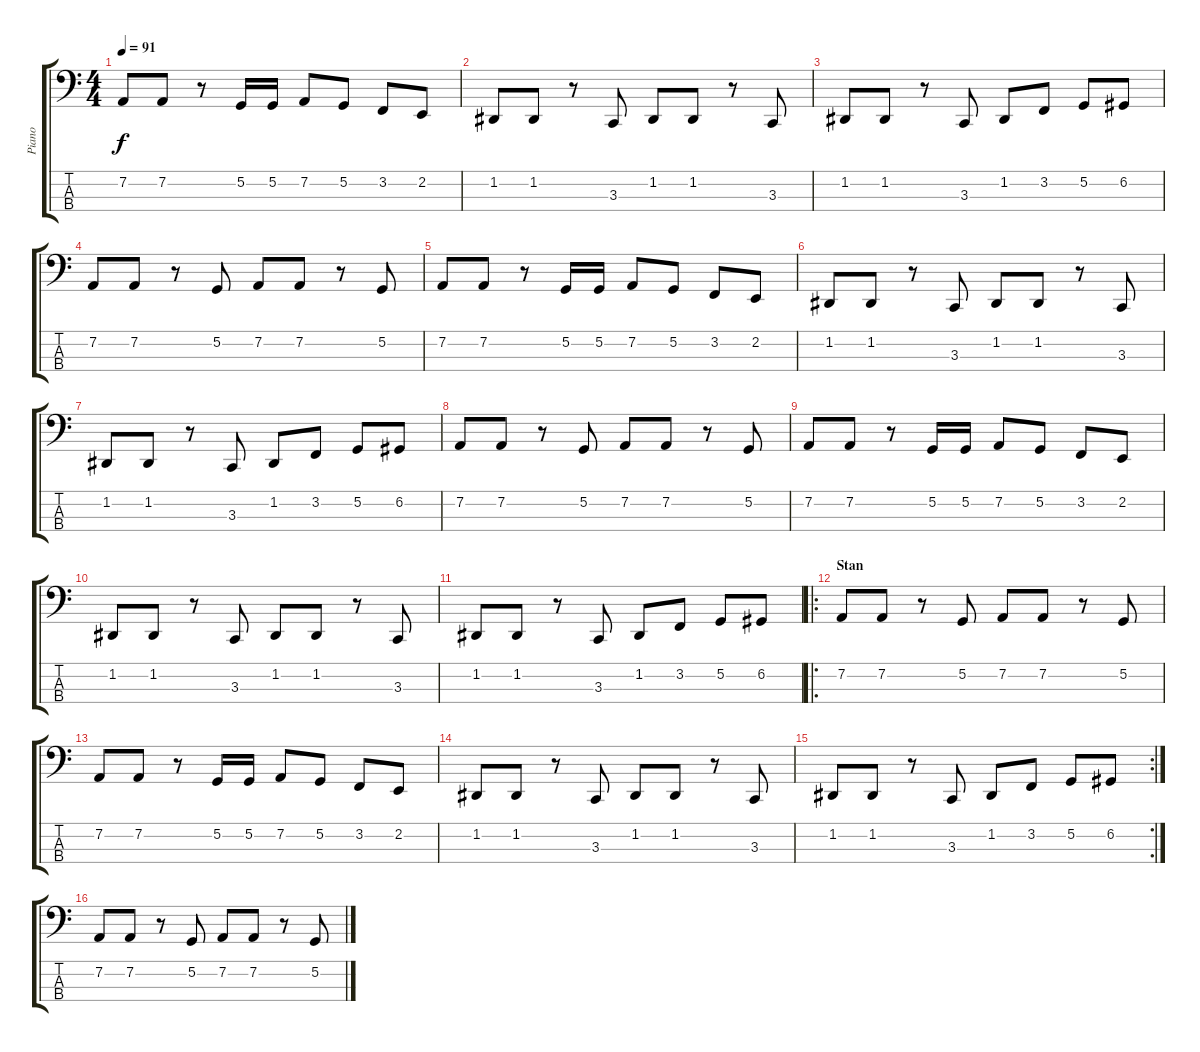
\track ("Piano" "Piano") {instrument electricgrandpiano}
\staff {score tabs}
\tuning (G2 D2 A1 E1) {hide}
\ts (4 4)
\tempo 91
\clef f4
\ks c
7.2.8{dy f} 7.2.8 r.8 5.2.16 5.2.16 7.2.8 5.2.8 3.2.8 2.2.8 |
1.2.8 1.2.8 r.8 3.3.8 1.2.8 1.2.8 r.8 3.3.8 |
1.2.8 1.2.8 r.8 3.3.8 1.2.8 3.2.8 5.2.8 6.2.8 |
7.2.8 7.2.8 r.8 5.2.8 7.2.8 7.2.8 r.8 5.2.8 |
7.2.8 7.2.8 r.8 5.2.16 5.2.16 7.2.8 5.2.8 3.2.8 2.2.8 |
1.2.8 1.2.8 r.8 3.3.8 1.2.8 1.2.8 r.8 3.3.8 |
1.2.8 1.2.8 r.8 3.3.8 1.2.8 3.2.8 5.2.8 6.2.8 |
7.2.8 7.2.8 r.8 5.2.8 7.2.8 7.2.8 r.8 5.2.8 |
7.2.8 7.2.8 r.8 5.2.16 5.2.16 7.2.8 5.2.8 3.2.8 2.2.8 |
1.2.8 1.2.8 r.8 3.3.8 1.2.8 1.2.8 r.8 3.3.8 |
1.2.8 1.2.8 r.8 3.3.8 1.2.8 3.2.8 5.2.8 6.2.8 |
\ro
\section ("" "Stan")
7.2.8 7.2.8 r.8 5.2.8 7.2.8 7.2.8 r.8 5.2.8 |
7.2.8 7.2.8 r.8 5.2.16 5.2.16 7.2.8 5.2.8 3.2.8 2.2.8 |
1.2.8 1.2.8 r.8 3.3.8 1.2.8 1.2.8 r.8 3.3.8 |
\rc 2
1.2.8 1.2.8 r.8 3.3.8 1.2.8 3.2.8 5.2.8 6.2.8 |
7.2.8 7.2.8 r.8 5.2.8 7.2.8 7.2.8 r.8 5.2.8
